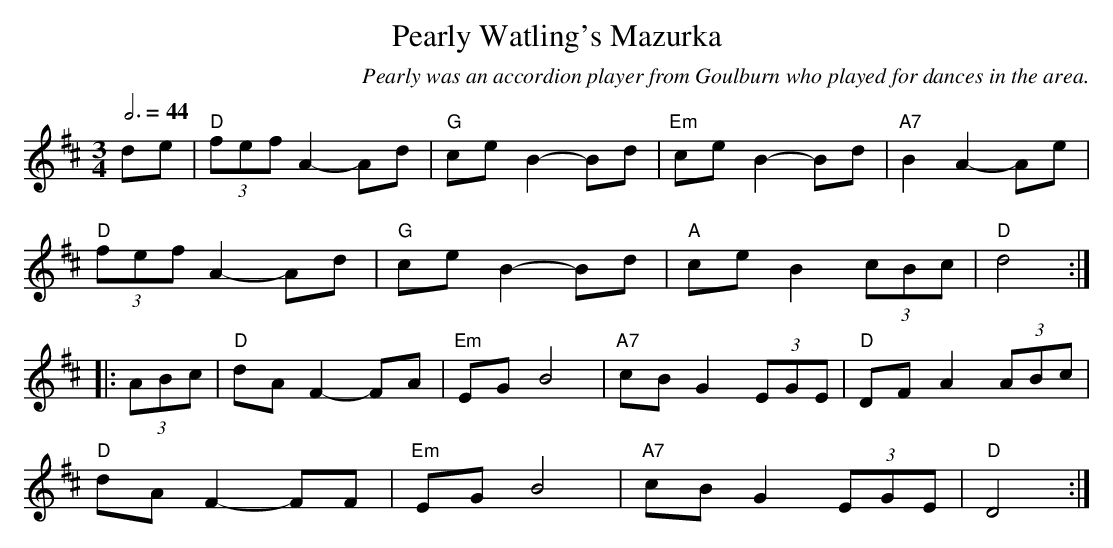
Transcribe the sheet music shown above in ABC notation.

X:1
T:Pearly Watling's Mazurka
M:3/4
L:1/8
Q:3/4=44
C:Pearly was an accordion player from Goulburn who played for dances in the area.
K:D
de|"D"(3fef A2-Ad|"G"ce B2-Bd|"Em"ce B2-Bd|"A7"B2 A2-Ae|
"D"(3fef A2-Ad|"G"ce B2-Bd|"A"ce B2 (3cBc|"D"d4 :|
|:(3ABc|"D" dA F2-FA|"Em"EG B4|"A7"cB G2 (3EGE|"D"DF A2 (3ABc|
"D"dA F2-FF|"Em"EG B4|"A7"cB G2 (3EGE|"D"D4:|
